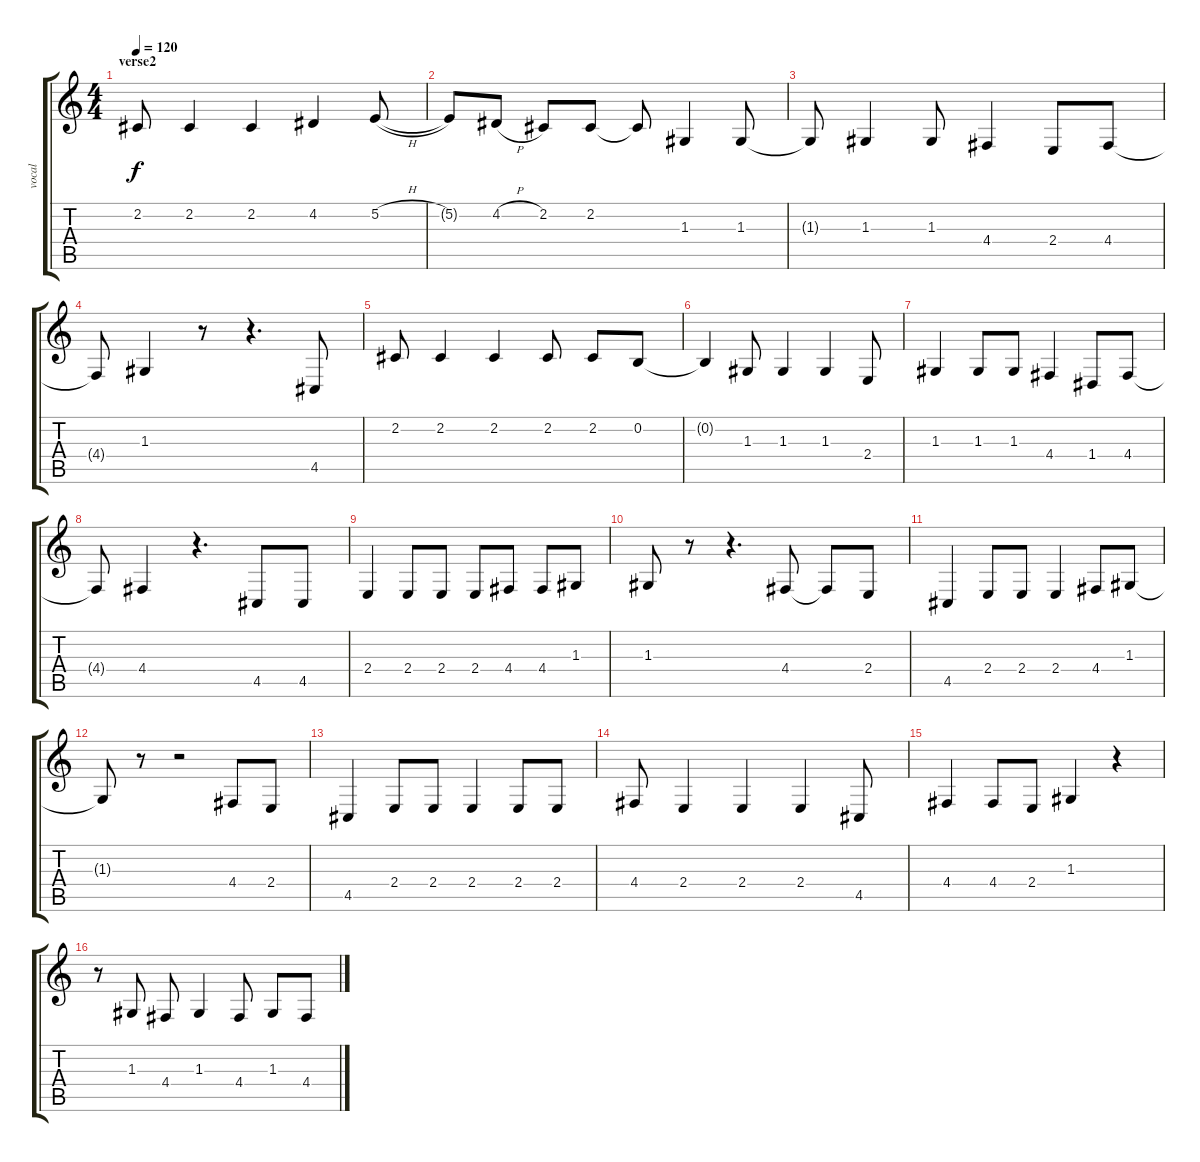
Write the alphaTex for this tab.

\track ("vocal" "vocal") {instrument lead6voice}
\staff {score tabs}
\tuning (E4 B3 G3 D3 A2 E2) {hide}
\ts (4 4)
\section ("" "verse2")
\tempo 120
\clef g2
\ks c
2.2.8{dy f} 2.2.4 2.2.4 4.2.4 5.2{h}.8 |
5.2{t}.8 4.2{h}.8 2.2.8 2.2.8 2.2{t}.8 1.3.4 1.3.8 |
1.3{t}.8 1.3.4 1.3.8 4.4.4 2.4.8 4.4.8 |
4.4{t}.8 1.3.4 r.8 r.4{d} 4.5.8 |
2.2.8 2.2.4 2.2.4 2.2.8 2.2.8 0.2.8 |
0.2{t}.4 1.3.8 1.3.4 1.3.4 2.4.8 |
1.3.4 1.3.8 1.3.8 4.4.4 1.4.8 4.4.8 |
4.4{t}.8 4.4.4 r.4{d} 4.5.8 4.5.8 |
2.4.4 2.4.8 2.4.8 2.4.8 4.4.8 4.4.8 1.3.8 |
1.3.8 r.8 r.4{d} 4.4.8 4.4{t}.8 2.4.8 |
4.5.4 2.4.8 2.4.8 2.4.4 4.4.8 1.3.8 |
1.3{t}.8 r.8 r.2 4.4.8 2.4.8 |
4.5.4 2.4.8 2.4.8 2.4.4 2.4.8 2.4.8 |
4.4.8 2.4.4 2.4.4 2.4.4 4.5.8 |
4.4.4 4.4.8 2.4.8 1.3.4 r.4 |
r.8 1.3.8 4.4.8 1.3.4 4.4.8 1.3.8 4.4.8
